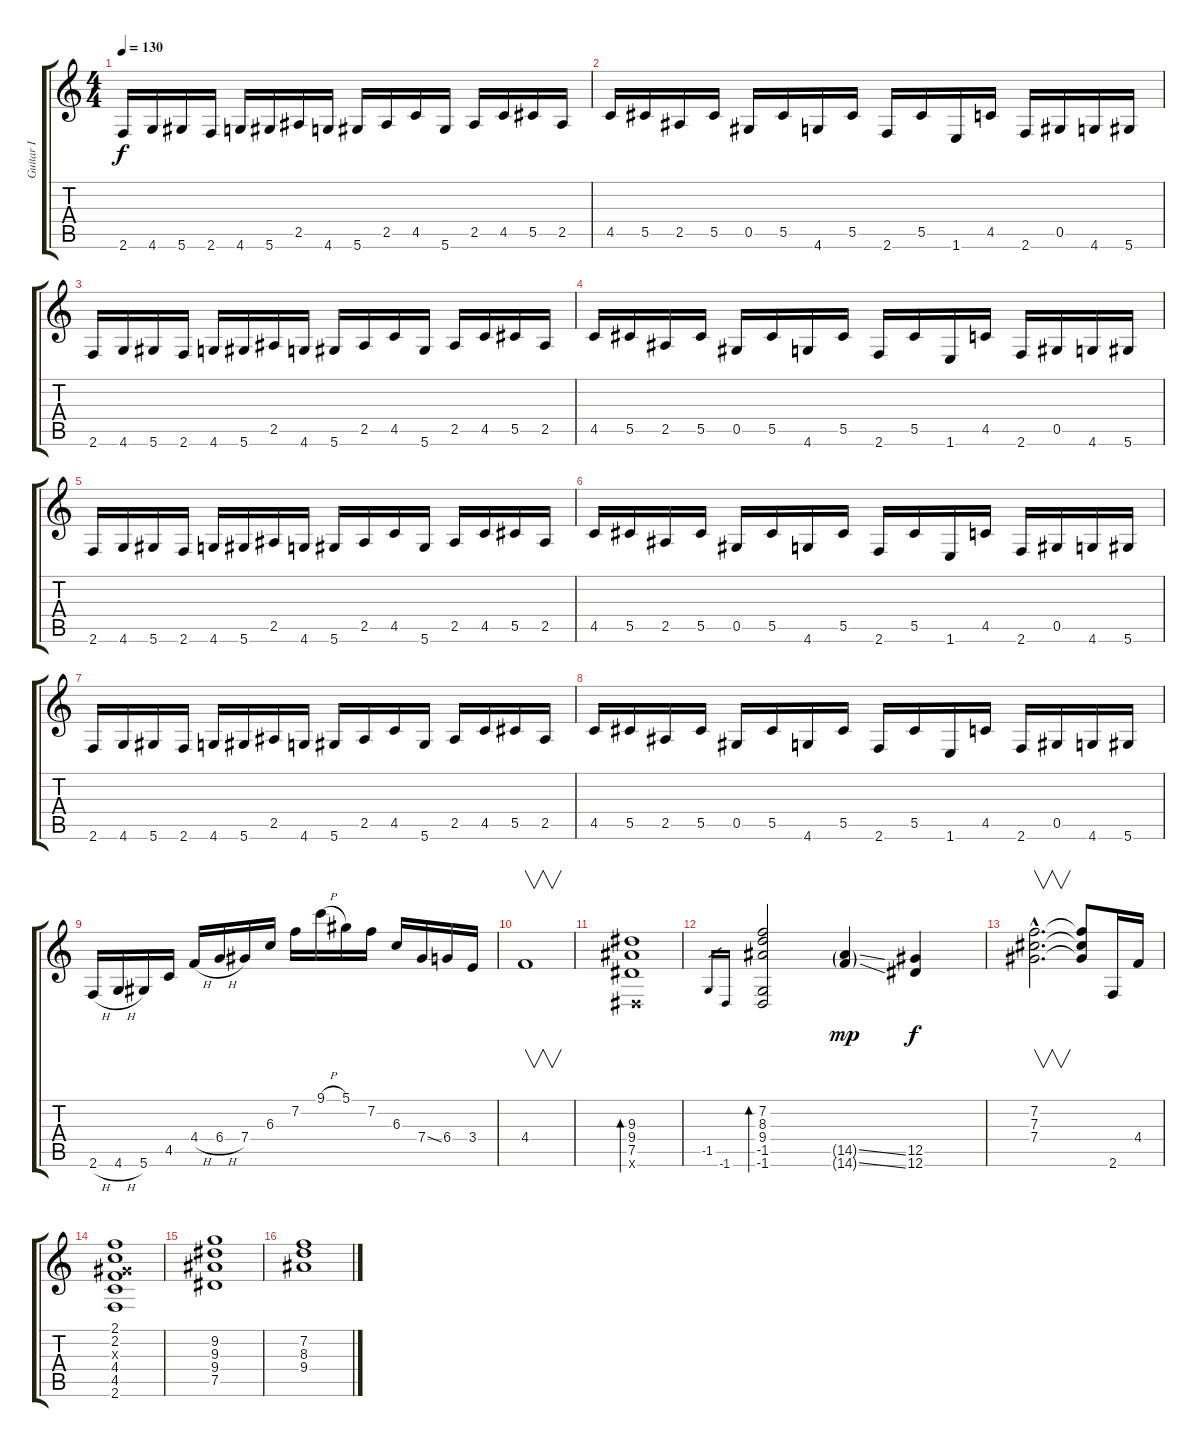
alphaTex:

\track ("Guitar I" "Guitar I") {instrument overdrivenguitar}
\staff {score tabs}
\tuning (Eb4 Bb3 Gb3 Db3 Ab2 Eb2) {hide}
\ts (4 4)
\tempo 130
\clef g2
\ks c
2.6.16{dy f} 4.6.16 5.6.16 2.6.16 4.6.16 5.6.16 2.5.16 4.6.16 5.6.16 2.5.16 4.5.16 5.6.16 2.5.16 4.5.16 5.5.16 2.5.16 |
4.5.16 5.5.16 2.5.16 5.5.16 0.5.16 5.5.16 4.6.16 5.5.16 2.6.16 5.5.16 1.6.16 4.5.16 2.6.16 0.5.16 4.6.16 5.6.16 |
2.6.16 4.6.16 5.6.16 2.6.16 4.6.16 5.6.16 2.5.16 4.6.16 5.6.16 2.5.16 4.5.16 5.6.16 2.5.16 4.5.16 5.5.16 2.5.16 |
4.5.16 5.5.16 2.5.16 5.5.16 0.5.16 5.5.16 4.6.16 5.5.16 2.6.16 5.5.16 1.6.16 4.5.16 2.6.16 0.5.16 4.6.16 5.6.16 |
2.6.16 4.6.16 5.6.16 2.6.16 4.6.16 5.6.16 2.5.16 4.6.16 5.6.16 2.5.16 4.5.16 5.6.16 2.5.16 4.5.16 5.5.16 2.5.16 |
4.5.16 5.5.16 2.5.16 5.5.16 0.5.16 5.5.16 4.6.16 5.5.16 2.6.16 5.5.16 1.6.16 4.5.16 2.6.16 0.5.16 4.6.16 5.6.16 |
2.6.16 4.6.16 5.6.16 2.6.16 4.6.16 5.6.16 2.5.16 4.6.16 5.6.16 2.5.16 4.5.16 5.6.16 2.5.16 4.5.16 5.5.16 2.5.16 |
4.5.16 5.5.16 2.5.16 5.5.16 0.5.16 5.5.16 4.6.16 5.5.16 2.6.16 5.5.16 1.6.16 4.5.16 2.6.16 0.5.16 4.6.16 5.6.16 |
2.6{h}.16 4.6{h}.16 5.6.16 4.5.16 4.4{h}.16 6.4{h}.16 7.4.16 6.3.16 7.2.16 9.1{h}.16 5.1.16 7.2.16 6.3.16 7.4{ss}.16 6.4.16 3.4.16 |
4.4.1{v} |
(9.3 9.4 7.5 0.6{x}).1{bd 240} |
-1.5.16{gr} -1.6.16{gr} (7.2 8.3 9.4 -1.5 -1.6).2{bd 240} (14.5{ss g} 14.6{ss g}).4{dy mp} (12.5 12.6).4{dy f} |
(7.2{hac} 7.3{hac} 7.4{hac}).2{v d} (7.2{t} 7.3{t} 7.4{t}).8 2.6.16 4.4.16 |
(2.1 2.2 2.3{x} 4.4 4.5 2.6).1 |
(9.2 9.3 9.4 7.5).1 |
(7.2 8.3 9.4).1
